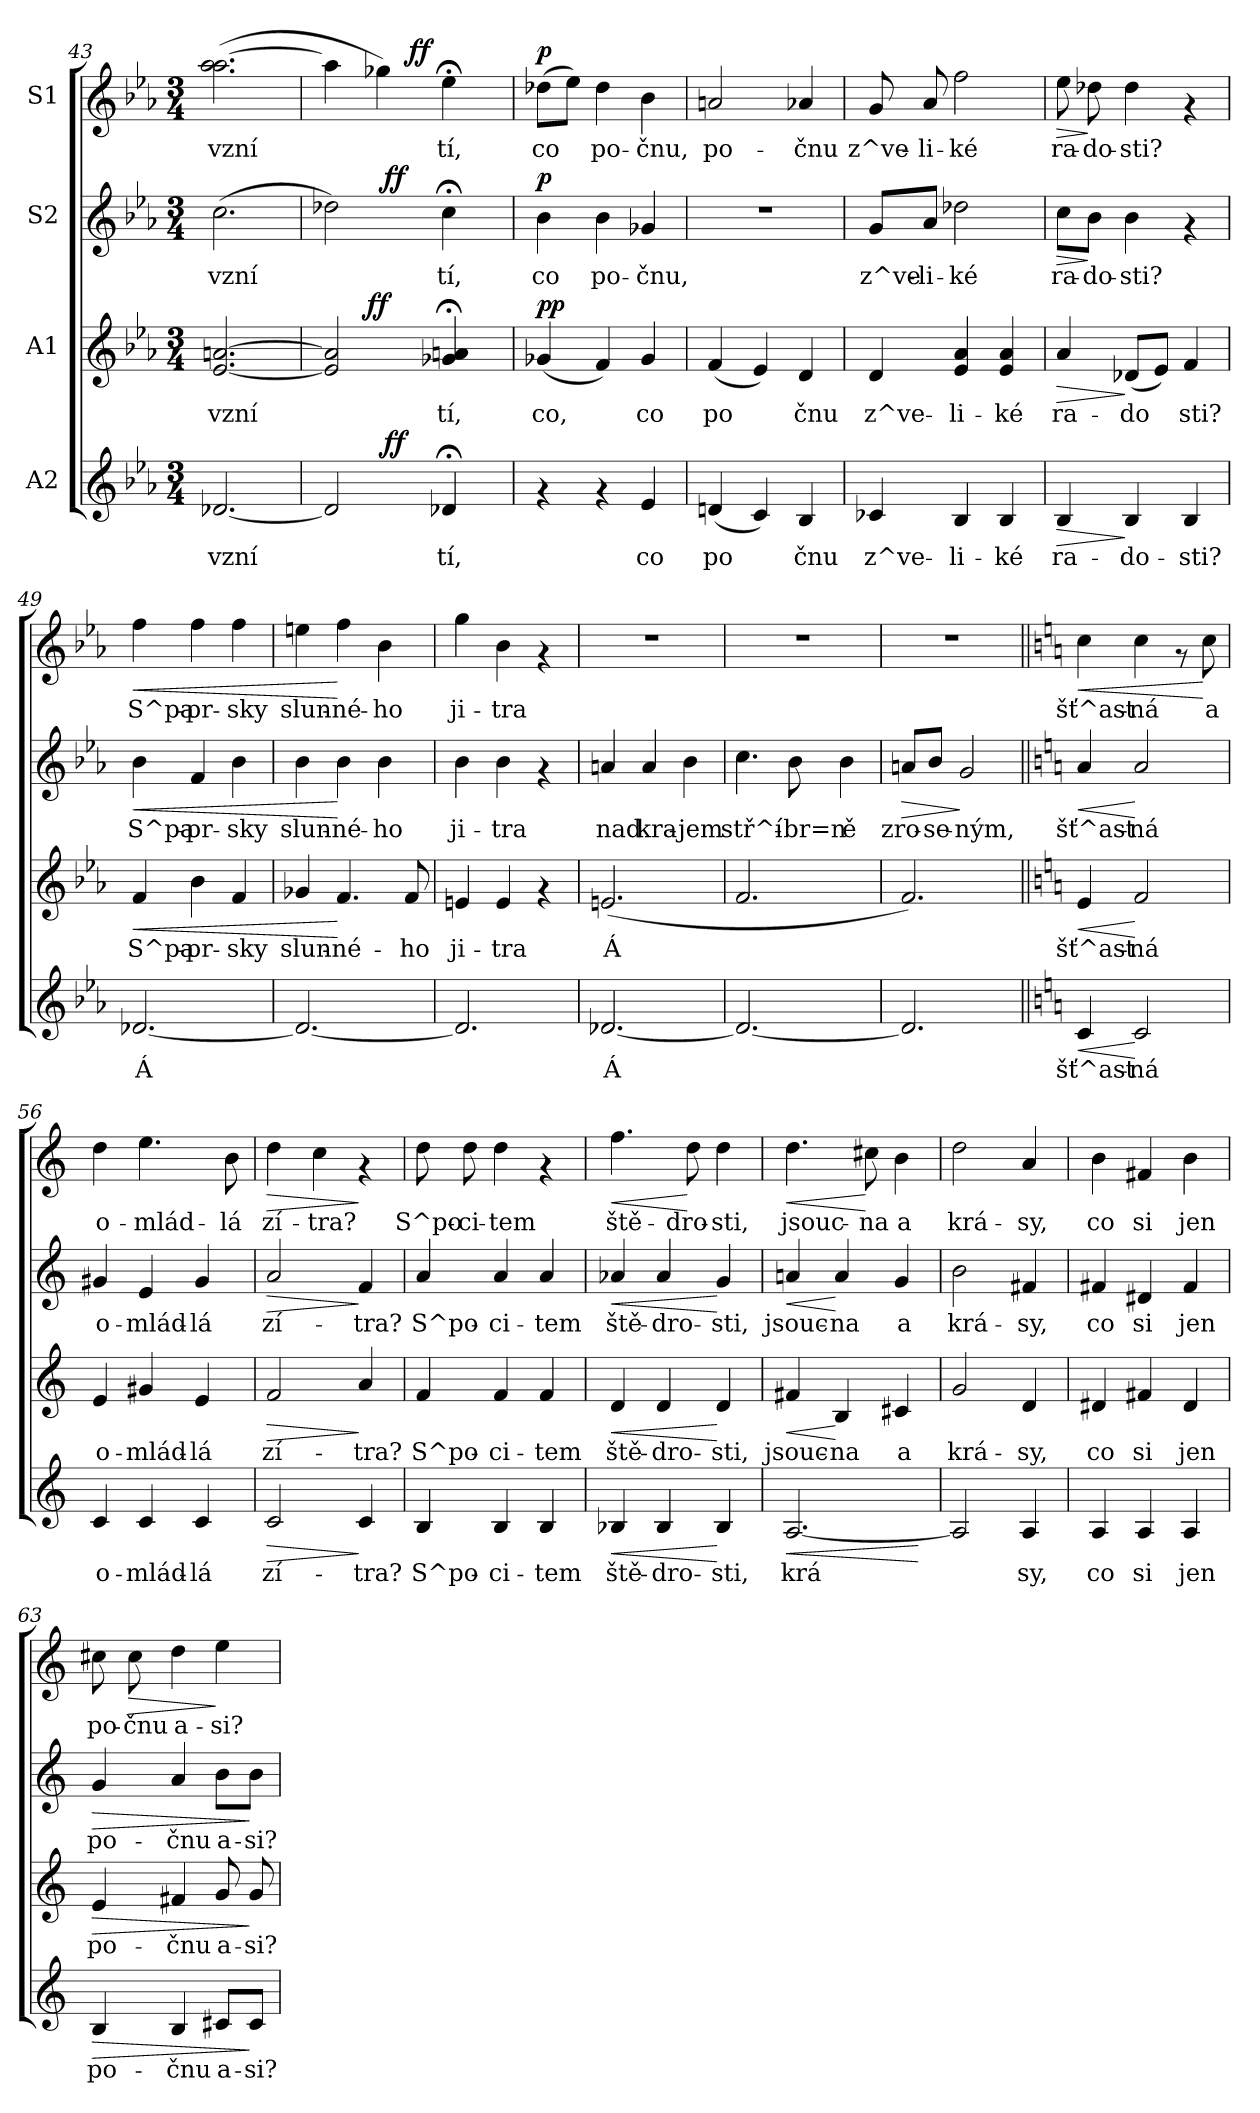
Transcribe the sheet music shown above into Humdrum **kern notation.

**kern	**text	**dynam	**kern	**text	**dynam	**kern	**text	**dynam	**kern	**text	**dynam
*part4	*part4	*part4	*part3	*part3	*part3	*part2	*part2	*part2	*part1	*part1	*part1
*staff4	*staff4	*staff4	*staff3	*staff3	*staff3	*staff2	*staff2	*staff2	*staff1	*staff1	*staff1
*I"A2	*	*	*I"A1	*	*	*I"S2	*	*	*I"S1	*	*
*clefG2	*	*	*clefG2	*	*	*clefG2	*	*	*clefG2	*	*
*k[b-e-a-]	*	*	*k[b-e-a-]	*	*	*k[b-e-a-]	*	*	*k[b-e-a-]	*	*
*E-:	*	*	*E-:	*	*	*E-:	*	*	*E-:	*	*
*M3/4	*	*	*M3/4	*	*	*M3/4	*	*	*M3/4	*	*
=43	=43	=43	=43	=43	=43	=43	=43	=43	=43	=43	=43
!	!LO:LY:b:rj	!	!	!LO:LY:b:rj	!	!	!LO:LY:b:rj	!	!	!LO:LY:b:rj	!
[<2.d-X/	vzní-	.	[>2.an/ [<2.e-/	vzní-	.	(>2.cc\	vzní-	.	(>2.aa-\ [>2.aa-\	vzní-	.
=44	=44	=44	=44	=44	=44	=44	=44	=44	=44	=44	=44
!	!LO:LY:b:rj	!	!	!LO:LY:b:rj	!	!	!LO:LY:b:rj	!	!	!LO:LY:b:rj	!
*^	*	*	*^	*	*	*^	*	*	*^	*	*
2d-/]	4ryy	--	.	2a/] 2e-/]	8...ryy	--	.	2dd-X\)	4ryy	--	.	4aa-\]	4ryy	--	.
!	!	!	!	!	!	!	!LO:DY:a	!	!	!	!	!	!	!	!
.	.	.	.	.	2ryy	.	ff	.	.	.	.	.	.	.	.
!	!	!	!	!	!	!	!	!	!	!	!	!	!	!LO:LY:b:rj	!
.	64ryy	.	.	.	.	.	.	.	64ryy	.	.	4gg-X\)	16..ryy	--	.
!	!	!	!LO:DY:a	!	!	!	!	!	!	!	!LO:DY:a	!	!	!	!
.	4ryy	.	ff	.	.	.	.	.	4ryy	.	ff	.	.	.	.
!	!	!	!	!	!	!	!	!	!	!	!	!	!	!	!LO:DY:a
.	.	.	.	.	.	.	.	.	.	.	.	.	4ryy	.	ff
!	!	!LO:LY:b:rj	!	!	!	!LO:LY:b:rj	!	!	!	!LO:LY:b:rj	!	!	!	!LO:LY:b:rj	!
4d-X;</	.	-tí,	.	4g-X/;< 4an/;<	.	-tí,	.	4cc;<\	.	-tí,	.	4ee-;<\	.	-tí,	.
.	8...ryy	.	.	.	.	.	.	.	8...ryy	.	.	.	.	.	.
.	.	.	.	.	.	.	.	.	.	.	.	.	8ryy	.	.
.	.	.	.	.	64ryy	.	.	.	.	.	.	.	64ryy	.	.
=45	=45	=45	=45	=45	=45	=45	=45	=45	=45	=45	=45	=45	=45	=45	=45
!	!	!	!	!	!	!LO:LY:b:rj	!LO:DY:a	!	!	!LO:LY:b:rj	!	!	!	!LO:LY:b:rj	!
!	!	!	!	!	!	!	!LO:DY:n=1:b	!	!	!	!LO:DY:a	!	!	!	!LO:DY:a
*v	*v	*	*	*	*	*	*	*v	*v	*	*	*v	*v	*	*
*	*	*	*v	*v	*	*	*	*	*	*	*	*
4rf	.	.	(<4g-X/	co,	p p	4b-\	co	p	(>8dd-X\L	co	p
!	!	!	!	!	!	!	!	!	!	!LO:LY:b:rj	!
.	.	.	.	.	.	.	.	.	8ee-\J)	.	.
!	!	!	!	!LO:LY:b:rj	!	!	!LO:LY:b:rj	!	!	!LO:LY:b:rj	!
4rf	.	.	4f/)	.	.	4b-\	po-	.	4dd-\	po-	.
!	!LO:LY:b:rj	!	!	!LO:LY:b:rj	!	!	!LO:LY:b:rj	!	!	!LO:LY:b:rj	!
4e-/	co	.	4g-/	co	.	4g-X/	-čnu,	.	4b-\	-čnu,	.
=46	=46	=46	=46	=46	=46	=46	=46	=46	=46	=46	=46
!	!LO:LY:b:rj	!	!	!LO:LY:b:rj	!	!	!	!	!	!LO:LY:b:rj	!
(<4dn/	po-	.	(<4f/	po-	.	2.r	.	.	2an/	po-	.
!	!LO:LY:b:rj	!	!	!LO:LY:b:rj	!	!	!	!	!	!	!
4c/)	--	.	4e-/)	--	.	.	.	.	.	.	.
!	!LO:LY:b:rj	!	!	!LO:LY:b:rj	!	!	!	!	!	!LO:LY:b:rj	!
4B-/	-čnu	.	4d/	-čnu	.	.	.	.	4a-X/	-čnu	.
!!LO:PB:g=z
=47	=47	=47	=47	=47	=47	=47	=47	=47	=47	=47	=47
!	!LO:LY:b:rj	!	!	!LO:LY:b:rj	!	!	!LO:LY:b:rj	!	!	!LO:LY:b:rj	!
4c-X/	z^ve-	.	4d/	z^ve-	.	8g/L	z^ve-	.	8g/	z^ve-	.
!	!	!	!	!	!	!	!LO:LY:b:rj	!	!	!LO:LY:b:rj	!
.	.	.	.	.	.	8a-/J	-li-	.	8a-/	-li-	.
!	!LO:LY:b:rj	!	!	!LO:LY:b:rj	!	!	!LO:LY:b:rj	!	!	!LO:LY:b:rj	!
4B-/	-li-	.	4a-/ 4e-/	-li-	.	2dd-X\	-ké	.	2ff\	-ké	.
!	!LO:LY:b:rj	!	!	!LO:LY:b:rj	!	!	!	!	!	!	!
4B-/	-ké	.	4a-/ 4e-/	-ké	.	.	.	.	.	.	.
=48	=48	=48	=48	=48	=48	=48	=48	=48	=48	=48	=48
!	!LO:LY:b:rj	!LO:HP:b	!	!LO:LY:b:rj	!LO:HP:b	!	!LO:LY:b:rj	!LO:HP:b	!	!LO:LY:b:rj	!LO:HP:b
4B-/	ra-	>	4a-/	ra-	>	8cc\L	ra-	>	8ee-\	ra-	>
!	!	!	!	!	!	!	!LO:LY:b:rj	!	!	!LO:LY:b:rj	!
.	.	.	.	.	.	8b-\J	-do-	]	8dd-X\	-do-	]
!	!LO:LY:b:rj	!	!	!LO:LY:b:rj	!	!	!LO:LY:b:rj	!	!	!LO:LY:b:rj	!
4B-/	-do-	]	(<8d-X/L	-do-	]	4b-\	-sti?	.	4dd-\	-sti?	.
!	!	!	!	!LO:LY:b:rj	!	!	!	!	!	!	!
.	.	.	8e-/J)	--	.	.	.	.	.	.	.
!	!LO:LY:b:rj	!	!	!LO:LY:b:rj	!	!	!	!	!	!	!
4B-/	-sti?	.	4f/	-sti?	.	4rf	.	.	4rf	.	.
=49	=49	=49	=49	=49	=49	=49	=49	=49	=49	=49	=49
!	!LO:LY:b:rj	!	!	!LO:LY:b:rj	!LO:HP:b	!	!LO:LY:b:rj	!LO:HP:b	!	!LO:LY:b:rj	!LO:HP:b
[<2.d-X/	Á	.	4f/	S^pa-	<	4b-\	S^pa-	<	4ff\	S^pa-	<
!	!	!	!	!LO:LY:b:rj	!	!	!LO:LY:b:rj	!	!	!LO:LY:b:rj	!
.	.	.	4b-\	-pr-	.	4f/	-pr-	.	4ff\	-pr-	.
!	!	!	!	!LO:LY:b:rj	!	!	!LO:LY:b:rj	!	!	!LO:LY:b:rj	!
.	.	.	4f/	-sky	.	4b-\	-sky	.	4ff\	-sky	.
=50	=50	=50	=50	=50	=50	=50	=50	=50	=50	=50	=50
!	!LO:LY:b:rj	!	!	!LO:LY:b:rj	!	!	!LO:LY:b:rj	!	!	!LO:LY:b:rj	!
2.d-/_<	.	.	4g-X/	slun-	.	4b-\	slun-	.	4een\	slun-	.
!	!	!	!	!LO:LY:b:rj	!	!	!LO:LY:b:rj	!	!	!LO:LY:b:rj	!
.	.	.	4.f/	-né-	[	4b-\	-né-	[	4ff\	-né-	[
!	!	!	!	!	!	!	!LO:LY:b:rj	!	!	!LO:LY:b:rj	!
.	.	.	.	.	.	4b-\	-ho	.	4b-\	-ho	.
!	!	!	!	!LO:LY:b:rj	!	!	!	!	!	!	!
.	.	.	8f/	-ho	.	.	.	.	.	.	.
=51	=51	=51	=51	=51	=51	=51	=51	=51	=51	=51	=51
!	!LO:LY:b:rj	!	!	!LO:LY:b:rj	!	!	!LO:LY:b:rj	!	!	!LO:LY:b:rj	!
2.d-/]	.	.	4en/	ji-	.	4b-\	ji-	.	4gg\	ji-	.
!	!	!	!	!LO:LY:b:rj	!	!	!LO:LY:b:rj	!	!	!LO:LY:b:rj	!
.	.	.	4e/	-tra	.	4b-\	-tra	.	4b-\	-tra	.
.	.	.	4rf	.	.	4rf	.	.	4rf	.	.
=52	=52	=52	=52	=52	=52	=52	=52	=52	=52	=52	=52
!	!LO:LY:b:rj	!	!	!LO:LY:b:rj	!	!	!LO:LY:b:rj	!	!	!	!
[<2.d-X/	Á	.	(<2.en/	Á	.	4an/	nad	.	2.r	.	.
!	!	!	!	!	!	!	!LO:LY:b:rj	!	!	!	!
.	.	.	.	.	.	4a/	kra-	.	.	.	.
!	!	!	!	!	!	!	!LO:LY:b:rj	!	!	!	!
.	.	.	.	.	.	4b-\	-jem	.	.	.	.
!!LO:LB:g=z
=53	=53	=53	=53	=53	=53	=53	=53	=53	=53	=53	=53
!	!LO:LY:b:rj	!	!	!LO:LY:b:rj	!	!	!LO:LY:b:rj	!	!	!	!
2.d-/_<	.	.	2.f/	.	.	4.cc\	stř^í-	.	2.r	.	.
!	!	!	!	!	!	!	!LO:LY:b:rj	!	!	!	!
.	.	.	.	.	.	8b-\	-br=n	.	.	.	.
!	!	!	!	!	!	!	!LO:LY:b:rj	!	!	!	!
.	.	.	.	.	.	4b-\	ě	.	.	.	.
=54	=54	=54	=54	=54	=54	=54	=54	=54	=54	=54	=54
!	!LO:LY:b:rj	!	!	!LO:LY:b:rj	!	!	!LO:LY:b:rj	!LO:HP:b	!	!	!
2.d-/]	.	.	2.f/)	.	.	8an/L	zro-	>	2.r	.	.
!	!	!	!	!	!	!	!LO:LY:b:rj	!	!	!	!
.	.	.	.	.	.	8b-/J	-se-	.	.	.	.
!	!	!	!	!	!	!	!LO:LY:b:rj	!	!	!	!
.	.	.	.	.	.	2g/	-ným,	]	.	.	.
=55||	=55||	=55||	=55||	=55||	=55||	=55||	=55||	=55||	=55||	=55||	=55||
*k[]	*	*	*k[]	*	*	*k[]	*	*	*k[]	*	*
*C:	*	*	*C:	*	*	*C:	*	*	*C:	*	*
!	!LO:LY:b:rj	!LO:HP:b	!	!LO:LY:b:rj	!LO:HP:b	!	!LO:LY:b:rj	!LO:HP:b	!	!LO:LY:b:rj	!LO:HP:b
4c/	šť^ast-	<	4e/	šť^ast-	<	4a/	šť^ast-	<	4cc\	šť^ast-	<
!	!LO:LY:b:rj	!	!	!LO:LY:b:rj	!	!	!LO:LY:b:rj	!	!	!LO:LY:b:rj	!
2c/	-ná	[	2f/	-ná	[	2a/	-ná	[	4cc\	-ná	.
.	.	.	.	.	.	.	.	.	8rf	.	.
!	!	!	!	!	!	!	!	!	!	!LO:LY:b:rj	!
.	.	.	.	.	.	.	.	.	8cc\	a	[
=56	=56	=56	=56	=56	=56	=56	=56	=56	=56	=56	=56
!	!LO:LY:b:rj	!	!	!LO:LY:b:rj	!	!	!LO:LY:b:rj	!	!	!LO:LY:b:rj	!
4c/	o-	.	4e/	o-	.	4g#X/	o-	.	4dd\	o-	.
!	!LO:LY:b:rj	!	!	!LO:LY:b:rj	!	!	!LO:LY:b:rj	!	!	!LO:LY:b:rj	!
4c/	-mlád-	.	4g#X/	-mlád-	.	4e/	-mlád-	.	4.ee\	-mlád-	.
!	!LO:LY:b:rj	!	!	!LO:LY:b:rj	!	!	!LO:LY:b:rj	!	!	!	!
4c/	-lá	.	4e/	-lá	.	4g#/	-lá	.	.	.	.
!	!	!	!	!	!	!	!	!	!	!LO:LY:b:rj	!
.	.	.	.	.	.	.	.	.	8b\	-lá	.
=57	=57	=57	=57	=57	=57	=57	=57	=57	=57	=57	=57
!	!LO:LY:b:rj	!LO:HP:b	!	!LO:LY:b:rj	!LO:HP:b	!	!LO:LY:b:rj	!LO:HP:b	!	!LO:LY:b:rj	!LO:HP:b
2c/	zí-	>	2f/	zí-	>	2a/	zí-	>	4dd\	zí-	>
!	!	!	!	!	!	!	!	!	!	!LO:LY:b:rj	!
.	.	.	.	.	.	.	.	.	4cc\	-tra?	.
!	!LO:LY:b:rj	!	!	!LO:LY:b:rj	!	!	!LO:LY:b:rj	!	!	!	!
4c/	-tra?	]	4a/	-tra?	]	4f/	-tra?	]	4rf	.	]
=58	=58	=58	=58	=58	=58	=58	=58	=58	=58	=58	=58
!	!LO:LY:b:rj	!	!	!LO:LY:b:rj	!	!	!LO:LY:b:rj	!	!	!LO:LY:b:rj	!
4B/	S^po-	.	4f/	S^po-	.	4a/	S^po-	.	8dd\	S^po-	.
!	!	!	!	!	!	!	!	!	!	!LO:LY:b:rj	!
.	.	.	.	.	.	.	.	.	8dd\	-ci-	.
!	!LO:LY:b:rj	!	!	!LO:LY:b:rj	!	!	!LO:LY:b:rj	!	!	!LO:LY:b:rj	!
4B/	-ci-	.	4f/	-ci-	.	4a/	-ci-	.	4dd\	-tem	.
!	!LO:LY:b:rj	!	!	!LO:LY:b:rj	!	!	!LO:LY:b:rj	!	!	!	!
4B/	-tem	.	4f/	-tem	.	4a/	-tem	.	4rf	.	.
!!LO:PB:g=z
=59	=59	=59	=59	=59	=59	=59	=59	=59	=59	=59	=59
!	!LO:LY:b:rj	!LO:HP:b	!	!LO:LY:b:rj	!LO:HP:b	!	!LO:LY:b:rj	!LO:HP:b	!	!LO:LY:b:rj	!LO:HP:b
4B-X/	ště-	<	4d/	ště-	<	4a-X/	ště-	<	4.ff\	ště-	<
!	!LO:LY:b:rj	!	!	!LO:LY:b:rj	!	!	!LO:LY:b:rj	!	!	!	!
4B-/	-dro-	.	4d/	-dro-	.	4a-/	-dro-	.	.	.	.
!	!	!	!	!	!	!	!	!	!	!LO:LY:b:rj	!
.	.	.	.	.	.	.	.	.	8dd\	-dro-	[
!	!LO:LY:b:rj	!	!	!LO:LY:b:rj	!	!	!LO:LY:b:rj	!	!	!LO:LY:b:rj	!
4B-/	-sti,	[	4d/	-sti,	[	4g/	-sti,	[	4dd\	-sti,	.
=60	=60	=60	=60	=60	=60	=60	=60	=60	=60	=60	=60
!	!LO:LY:b:rj	!LO:HP:b	!	!LO:LY:b:rj	!LO:HP:b	!	!LO:LY:b:rj	!LO:HP:b	!	!LO:LY:b:rj	!LO:HP:b
[<2.A/	krá-	<	4f#X/	jsouc-	<	4an/	jsouc-	<	4.dd\	jsouc-	<
!	!	!	!	!LO:LY:b:rj	!	!	!LO:LY:b:rj	!	!	!	!
.	.	.	4B/	-na	[	4a/	-na	[	.	.	.
!	!	!	!	!	!	!	!	!	!	!LO:LY:b:rj	!
.	.	.	.	.	.	.	.	.	8cc#X\	-na	[
!	!	!	!	!LO:LY:b:rj	!	!	!LO:LY:b:rj	!	!	!LO:LY:b:rj	!
.	.	.	4c#X/	a	.	4g/	a	.	4b\	a	.
.	.	[	.	.	.	.	.	.	.	.	.
=61	=61	=61	=61	=61	=61	=61	=61	=61	=61	=61	=61
!	!LO:LY:b:rj	!	!	!LO:LY:b:rj	!	!	!LO:LY:b:rj	!	!	!LO:LY:b:rj	!
2A/]	--	.	2g/	krá-	.	2b\	krá-	.	2dd\	krá-	.
!	!LO:LY:b:rj	!	!	!LO:LY:b:rj	!	!	!LO:LY:b:rj	!	!	!LO:LY:b:rj	!
4A/	-sy,	.	4d/	-sy,	.	4f#X/	-sy,	.	4a/	-sy,	.
=62	=62	=62	=62	=62	=62	=62	=62	=62	=62	=62	=62
!	!LO:LY:b:rj	!	!	!LO:LY:b:rj	!	!	!LO:LY:b:rj	!	!	!LO:LY:b:rj	!
4A/	co	.	4d#X/	co	.	4f#X/	co	.	4b\	co	.
!	!LO:LY:b:rj	!	!	!LO:LY:b:rj	!	!	!LO:LY:b:rj	!	!	!LO:LY:b:rj	!
4A/	si	.	4f#X/	si	.	4d#X/	si	.	4f#X/	si	.
!	!LO:LY:b:rj	!	!	!LO:LY:b:rj	!	!	!LO:LY:b:rj	!	!	!LO:LY:b:rj	!
4A/	jen	.	4d#/	jen	.	4f#/	jen	.	4b\	jen	.
=63	=63	=63	=63	=63	=63	=63	=63	=63	=63	=63	=63
!	!LO:LY:b:rj	!LO:HP:b	!	!LO:LY:b:rj	!LO:HP:b	!	!LO:LY:b:rj	!LO:HP:b	!	!LO:LY:b:rj	!
4B/	po-	>	4e/	po-	>	4g/	po-	>	8cc#X\	po-	.
!	!	!	!	!	!	!	!	!	!	!LO:LY:b:rj	!LO:HP:b
.	.	.	.	.	.	.	.	.	8cc#\	-čnu	>
!	!LO:LY:b:rj	!	!	!LO:LY:b:rj	!	!	!LO:LY:b:rj	!	!	!LO:LY:b:rj	!
4B/	-čnu	.	4f#X/	-čnu	.	4a/	-čnu	.	4dd\	a-	.
!	!LO:LY:b:rj	!	!	!LO:LY:b:rj	!	!	!LO:LY:b:rj	!	!	!LO:LY:b:rj	!
8c#X/L	a-	.	8g/	a-	.	8b\L	a-	.	4ee\	-si?	]
!	!LO:LY:b:rj	!	!	!LO:LY:b:rj	!	!	!LO:LY:b:rj	!	!	!	!
8c#/J	-si?	]	8g/	-si?	]	8b\J	-si?	]	.	.	.
=	=	=	=	=	=	=	=	=	=	=	=
*-	*-	*-	*-	*-	*-	*-	*-	*-	*-	*-	*-
